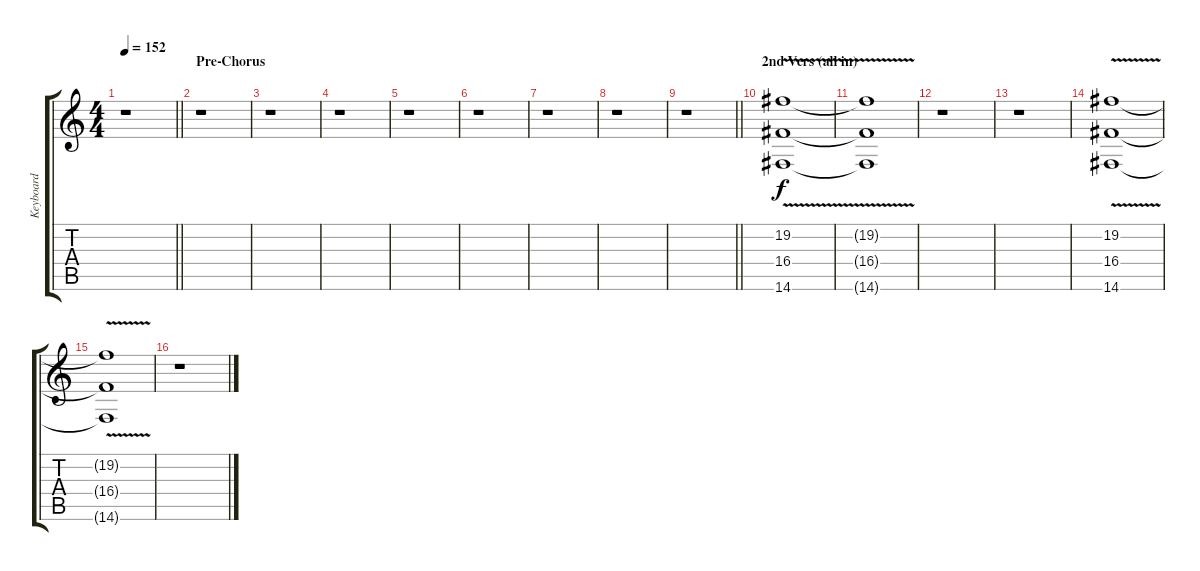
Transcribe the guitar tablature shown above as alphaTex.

\track ("Keyboard" "Keyboard") {instrument pad4choir}
\staff {score tabs}
\tuning (E4 B3 G3 D3 A2 E2) {hide}
\ts (4 4)
\tempo 152
\clef g2
\barLineRight lightlight
\ks c
r.1{dy f} |
\section ("" "Pre-Chorus")
r.1 |
r.1 |
r.1 |
r.1 |
r.1 |
r.1 |
r.1 |
\barLineRight lightlight
r.1 |
\section ("" "2nd Vers (all in)")
(19.2{v} 16.4 14.6{v}).1{volume 5 instrument pad4choir} |
(19.2{t} 16.4{t} 14.6{t}).1 |
r.1 |
r.1 |
(19.2{v} 16.4 14.6{v}).1 |
(19.2{t} 16.4{t} 14.6{t}).1 |
r.1
